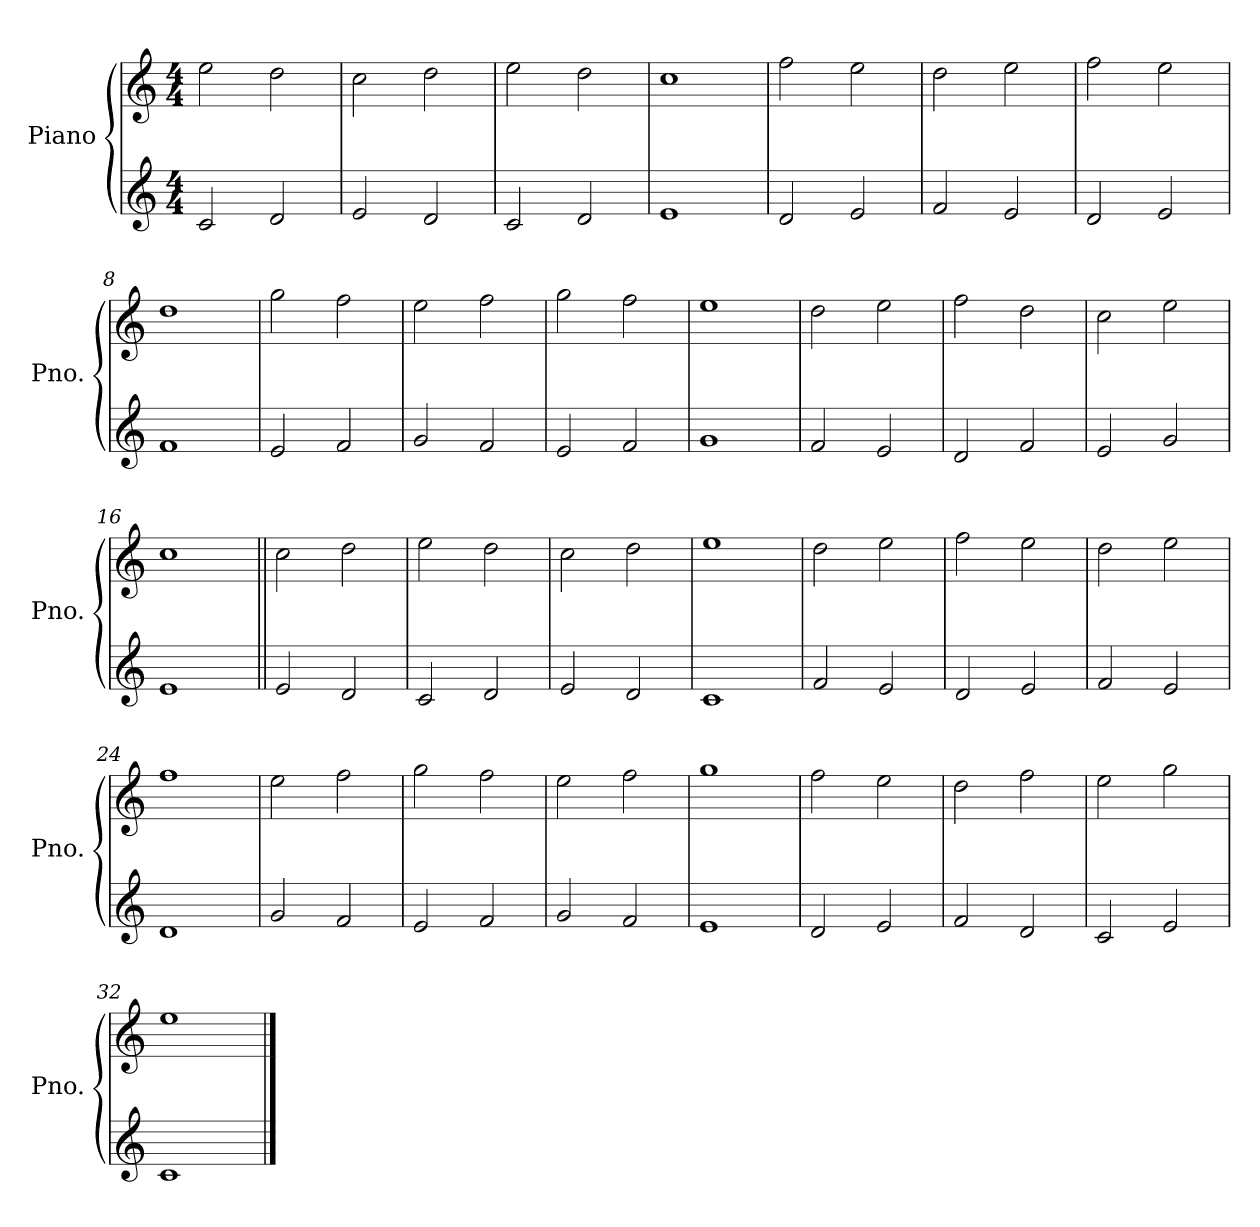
**kern	**kern
*part1	*part1
*staff2	*staff1
*I"Piano	*
*I'Pno.	*
*clefG2	*clefG2
*k[]	*k[]
*M4/4	*M4/4
=1	=1
2c/	2ee\
2d/	2dd\
=2	=2
2e/	2cc\
2d/	2dd\
=3	=3
2c/	2ee\
2d/	2dd\
=4	=4
1e	1cc
=5	=5
2d/	2ff\
2e/	2ee\
=6	=6
2f/	2dd\
2e/	2ee\
=7	=7
2d/	2ff\
2e/	2ee\
=8	=8
1f	1dd
!!LO:LB:g=z
=9	=9
2e/	2gg\
2f/	2ff\
=10	=10
2g/	2ee\
2f/	2ff\
=11	=11
2e/	2gg\
2f/	2ff\
=12	=12
1g	1ee
=13	=13
2f/	2dd\
2e/	2ee\
=14	=14
2d/	2ff\
2f/	2dd\
=15	=15
2e/	2cc\
2g/	2ee\
=16	=16
1e	1cc
!!LO:LB:g=z
=17||	=17||
2e/	2cc\
2d/	2dd\
=18	=18
2c/	2ee\
2d/	2dd\
=19	=19
2e/	2cc\
2d/	2dd\
=20	=20
1c	1ee
=21	=21
2f/	2dd\
2e/	2ee\
=22	=22
2d/	2ff\
2e/	2ee\
=23	=23
2f/	2dd\
2e/	2ee\
=24	=24
1d	1ff
!!LO:LB:g=z
=25	=25
2g/	2ee\
2f/	2ff\
=26	=26
2e/	2gg\
2f/	2ff\
=27	=27
2g/	2ee\
2f/	2ff\
=28	=28
1e	1gg
=29	=29
2d/	2ff\
2e/	2ee\
=30	=30
2f/	2dd\
2d/	2ff\
=31	=31
2c/	2ee\
2e/	2gg\
=32	=32
1c	1ee
==	==
*-	*-
